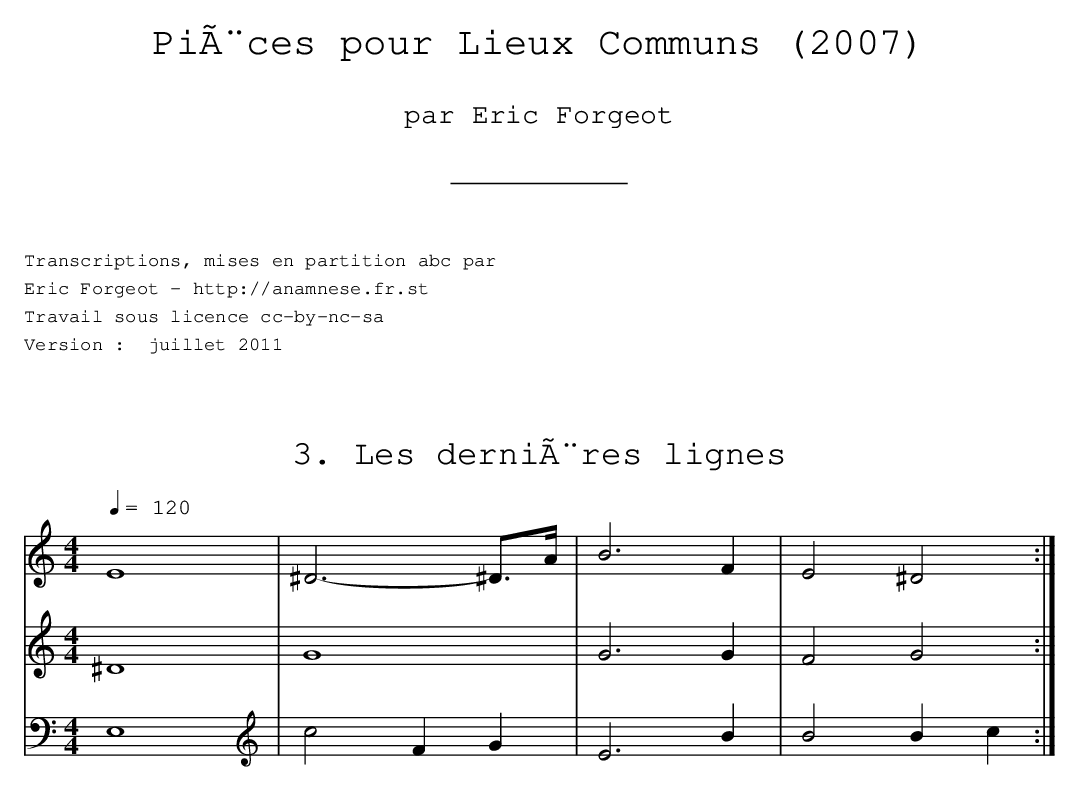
X:1
T:3. Les dernières lignes
M:4/4
L:1/8
Q:1/4=120
K:C % 0 sharps
V:1
E8 | ^D6- ^D3/2A/2 | B6 F2 | E4 ^D4 :|
V:2
^D8 | G8 | G6 G2 | F4 G4 :|
V:3
E,8 | c4 F2 G2 | E6 B2 | B4 B2 c2 :|
